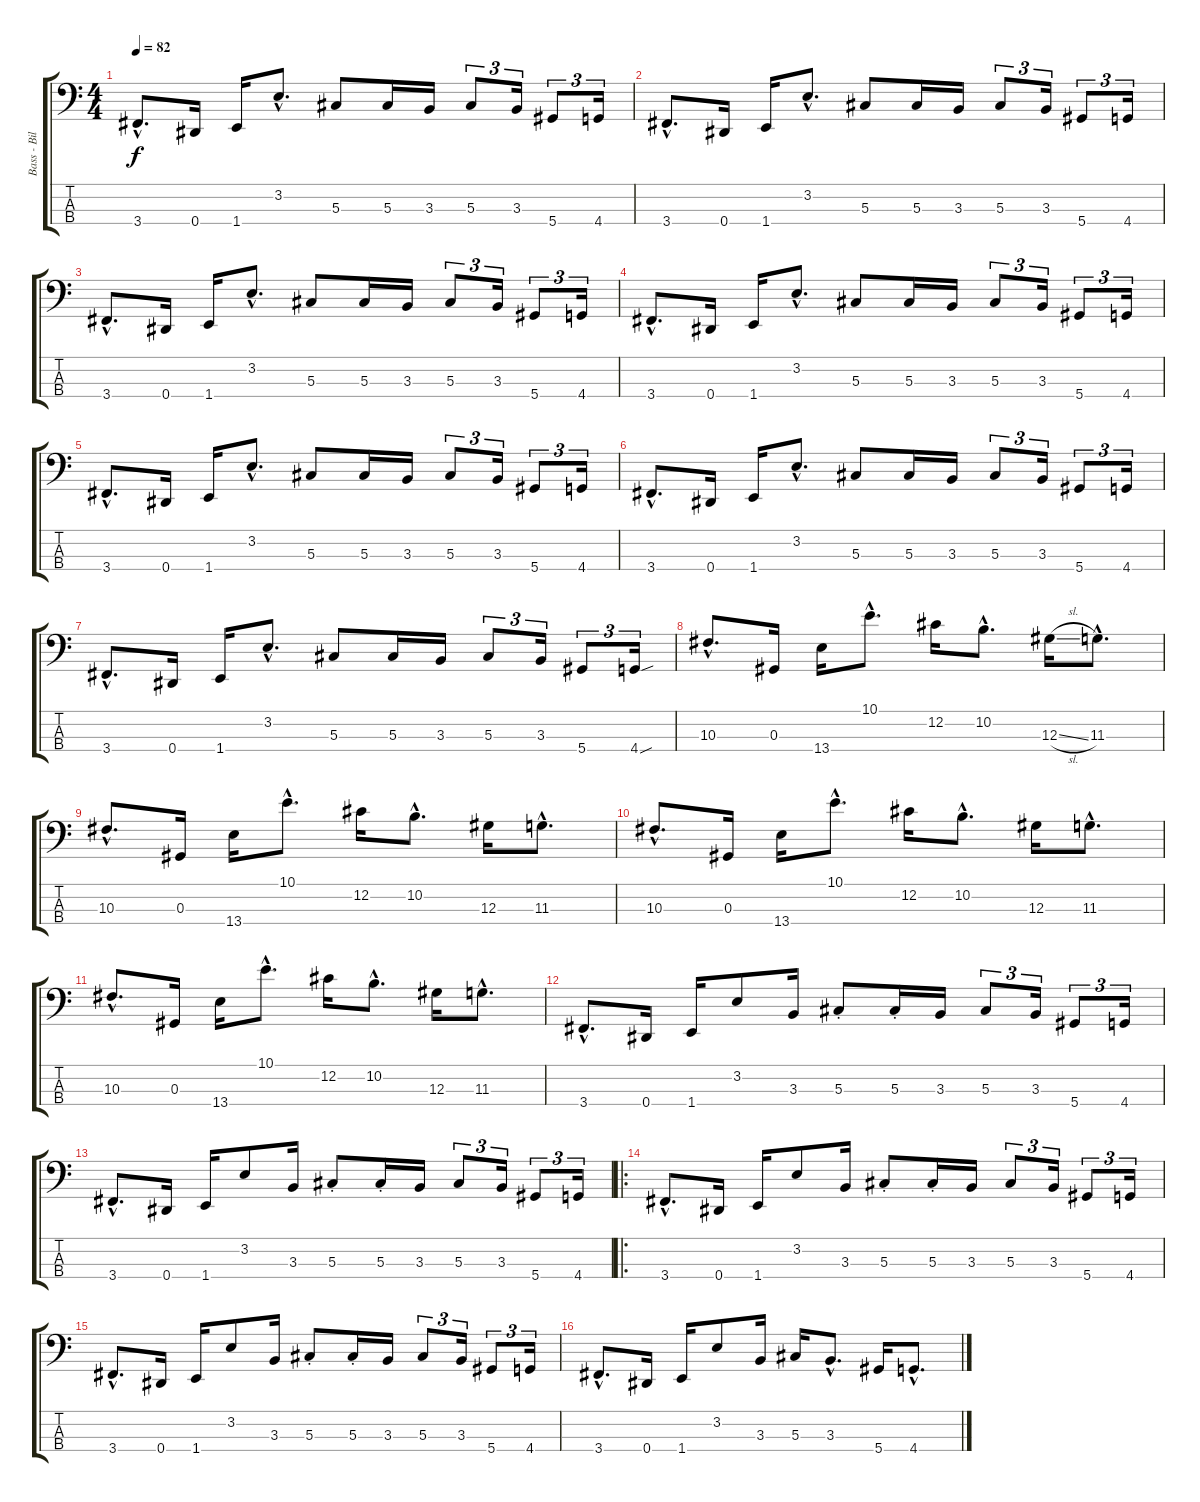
\track ("Bass - Billy" "Bass - Bil") {instrument electricbassfinger}
\staff {score tabs}
\tuning (Gb2 Db2 Ab1 Eb1) {hide}
\ts (4 4)
\tempo 82
\clef f4
\ks c
3.4{hac}.8{d dy f} 0.4.16 1.4.16 3.2{hac}.8{d} 5.3.8 5.3.16 3.3.16 5.3.8{tu (3 2)} 3.3.16{tu (3 2)} 5.4.8{tu (3 2)} 4.4.16{tu (3 2)} |
3.4{hac}.8{d} 0.4.16 1.4.16 3.2{hac}.8{d} 5.3.8 5.3.16 3.3.16 5.3.8{tu (3 2)} 3.3.16{tu (3 2)} 5.4.8{tu (3 2)} 4.4.16{tu (3 2)} |
3.4{hac}.8{d} 0.4.16 1.4.16 3.2{hac}.8{d} 5.3.8 5.3.16 3.3.16 5.3.8{tu (3 2)} 3.3.16{tu (3 2)} 5.4.8{tu (3 2)} 4.4.16{tu (3 2)} |
3.4{hac}.8{d} 0.4.16 1.4.16 3.2{hac}.8{d} 5.3.8 5.3.16 3.3.16 5.3.8{tu (3 2)} 3.3.16{tu (3 2)} 5.4.8{tu (3 2)} 4.4.16{tu (3 2)} |
3.4{hac}.8{d} 0.4.16 1.4.16 3.2{hac}.8{d} 5.3.8 5.3.16 3.3.16 5.3.8{tu (3 2)} 3.3.16{tu (3 2)} 5.4.8{tu (3 2)} 4.4.16{tu (3 2)} |
3.4{hac}.8{d} 0.4.16 1.4.16 3.2{hac}.8{d} 5.3.8 5.3.16 3.3.16 5.3.8{tu (3 2)} 3.3.16{tu (3 2)} 5.4.8{tu (3 2)} 4.4.16{tu (3 2)} |
3.4{hac}.8{d} 0.4.16 1.4.16 3.2{hac}.8{d} 5.3.8 5.3.16 3.3.16 5.3.8{tu (3 2)} 3.3.16{tu (3 2)} 5.4.8{tu (3 2)} 4.4{sou}.16{tu (3 2)} |
10.3{hac}.8{d} 0.3.16 13.4.16 10.1{hac}.8{d} 12.2.16 10.2{hac}.8{d} 12.3{sl}.16 11.3{hac}.8{d} |
10.3{hac}.8{d} 0.3.16 13.4.16 10.1{hac}.8{d} 12.2.16 10.2{hac}.8{d} 12.3.16 11.3{hac}.8{d} |
10.3{hac}.8{d} 0.3.16 13.4.16 10.1{hac}.8{d} 12.2.16 10.2{hac}.8{d} 12.3.16 11.3{hac}.8{d} |
10.3{hac}.8{d} 0.3.16 13.4.16 10.1{hac}.8{d} 12.2.16 10.2{hac}.8{d} 12.3.16 11.3{hac}.8{d} |
3.4{hac}.8{d} 0.4.16 1.4.16 3.2.8 3.3.16 5.3{st}.8 5.3{st}.16 3.3.16 5.3.8{tu (3 2)} 3.3.16{tu (3 2)} 5.4.8{tu (3 2)} 4.4.16{tu (3 2)} |
3.4{hac}.8{d} 0.4.16 1.4.16 3.2.8 3.3.16 5.3{st}.8 5.3{st}.16 3.3.16 5.3.8{tu (3 2)} 3.3.16{tu (3 2)} 5.4.8{tu (3 2)} 4.4.16{tu (3 2)} |
\ro
3.4{hac}.8{d} 0.4.16 1.4.16 3.2.8 3.3.16 5.3{st}.8 5.3{st}.16 3.3.16 5.3.8{tu (3 2)} 3.3.16{tu (3 2)} 5.4.8{tu (3 2)} 4.4.16{tu (3 2)} |
3.4{hac}.8{d} 0.4.16 1.4.16 3.2.8 3.3.16 5.3{st}.8 5.3{st}.16 3.3.16 5.3.8{tu (3 2)} 3.3.16{tu (3 2)} 5.4.8{tu (3 2)} 4.4.16{tu (3 2)} |
3.4{hac}.8{d} 0.4.16 1.4.16 3.2.8 3.3.16 5.3.16 3.3{hac}.8{d} 5.4.16 4.4{hac}.8{d}
